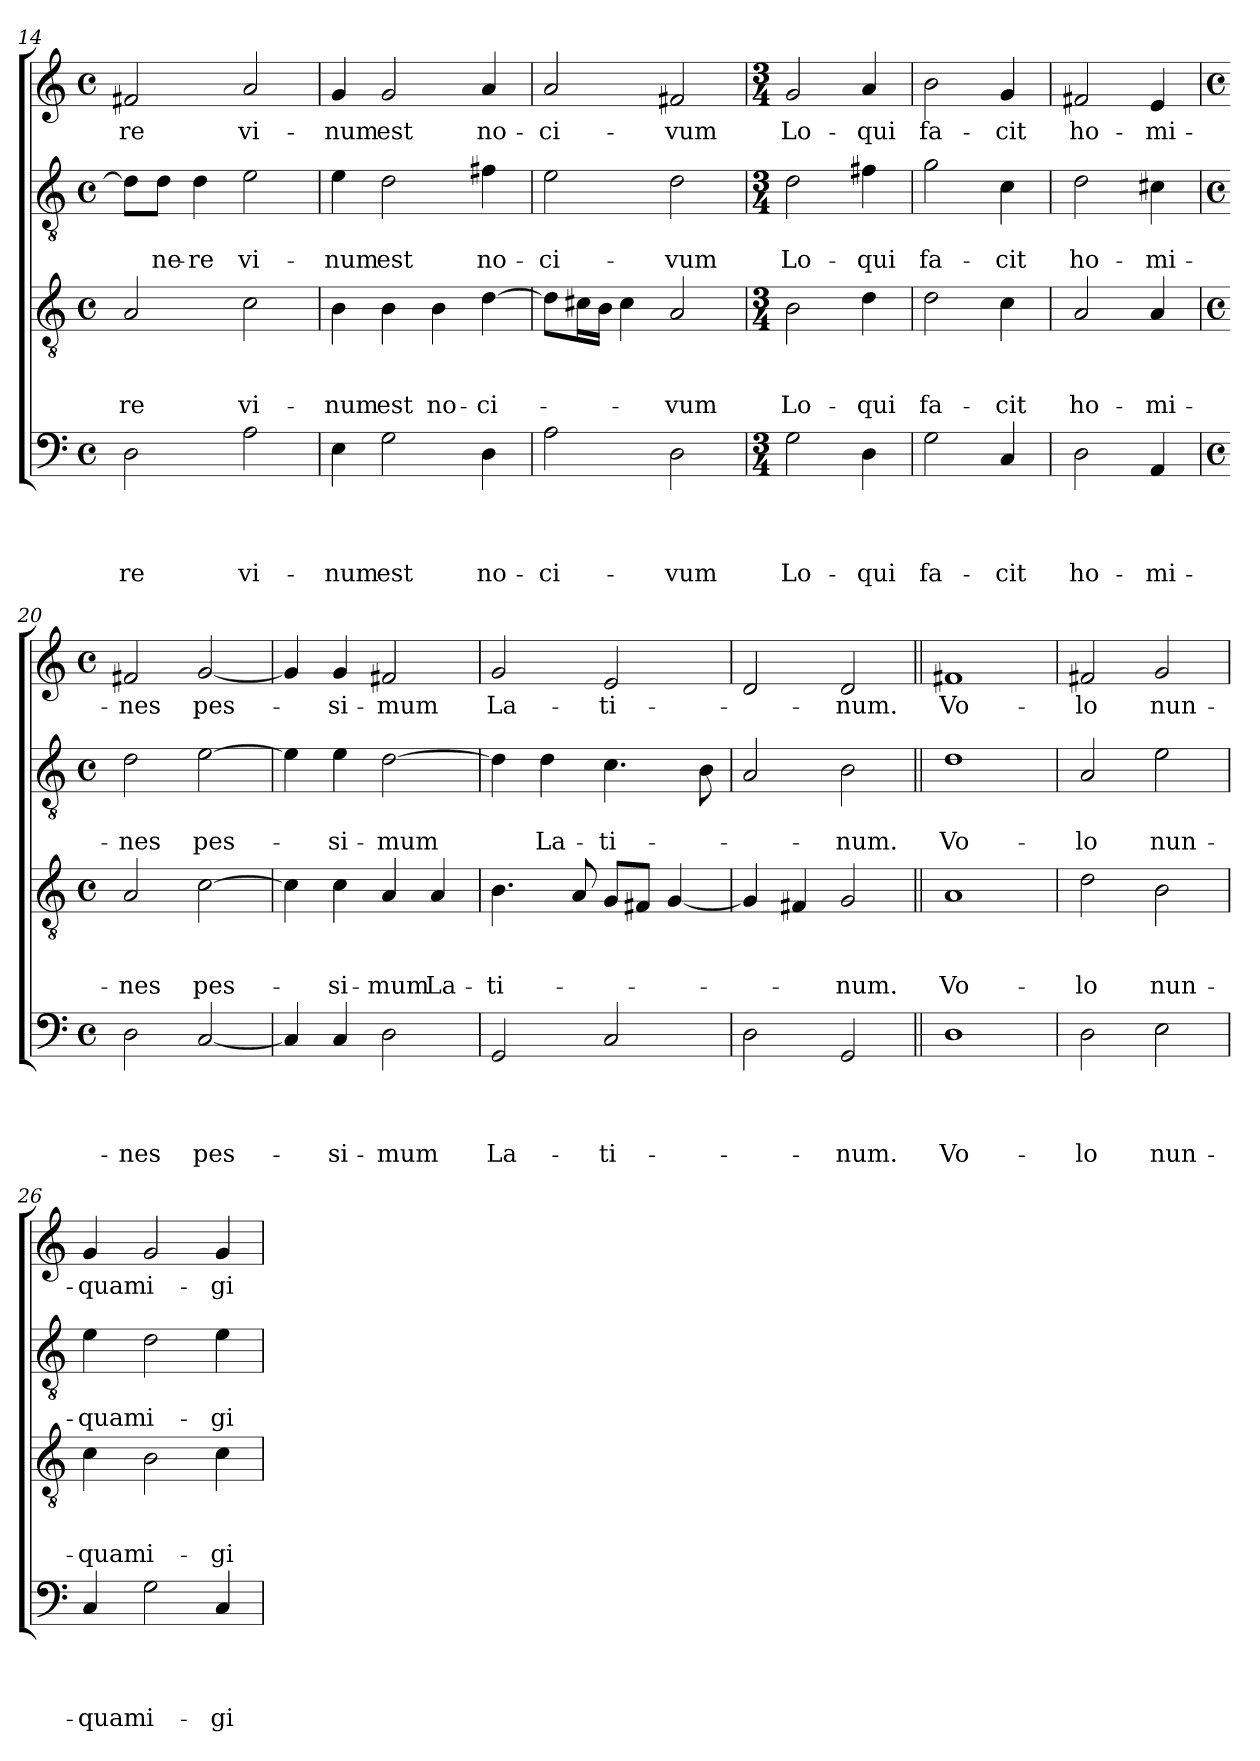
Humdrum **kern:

**kern	**text	**text	**text	**text	**kern	**text	**text	**text	**kern	**text	**text	**kern	**text
*part4	*part4	*part4	*part4	*part4	*part3	*part3	*part3	*part3	*part2	*part2	*part2	*part1	*part1
*staff4	*staff4	*staff4	*staff4	*staff4	*staff3	*staff3	*staff3	*staff3	*staff2	*staff2	*staff2	*staff1	*staff1
*clefF4	*	*	*	*	*clefGv2	*	*	*	*clefGv2	*	*	*clefG2	*
*k[]	*	*	*	*	*k[]	*	*	*	*k[]	*	*	*k[]	*
*C:	*	*	*	*	*C:	*	*	*	*C:	*	*	*C:	*
*M4/4	*	*	*	*	*M4/4	*	*	*	*M4/4	*	*	*M4/4	*
*met(c)	*	*	*	*	*met(c)	*	*	*	*met(c)	*	*	*met(c)	*
=14	=14	=14	=14	=14	=14	=14	=14	=14	=14	=14	=14	=14	=14
!	!	!	!	!LO:LY:b	!	!	!	!LO:LY:b	!	!	!	!	!LO:LY:b
2D\	.	.	.	-re	2A/	.	.	-re	8d\L]	.	.	2f#X/	-re
!	!	!	!	!	!	!	!	!	!	!	!LO:LY:b	!	!
.	.	.	.	.	.	.	.	.	8d\J	.	-ne-	.	.
!	!	!	!	!	!	!	!	!	!	!	!LO:LY:b	!	!
.	.	.	.	.	.	.	.	.	4d\	.	-re	.	.
!	!	!	!	!LO:LY:b	!	!	!	!LO:LY:b	!	!	!LO:LY:b	!	!LO:LY:b
2A\	.	.	.	vi-	2c\	.	.	vi-	2e\	.	vi-	2a/	vi-
=15	=15	=15	=15	=15	=15	=15	=15	=15	=15	=15	=15	=15	=15
!	!	!	!	!LO:LY:b	!	!	!	!LO:LY:b	!	!	!LO:LY:b	!	!LO:LY:b
4E\	.	.	.	-num	4B\	.	.	-num	4e\	.	-num	4g/	-num
!	!	!	!	!LO:LY:b	!	!	!	!LO:LY:b	!	!	!LO:LY:b	!	!LO:LY:b
2G\	.	.	.	est	4B\	.	.	est	2d\	.	est	2g/	est
!	!	!	!	!	!	!	!	!LO:LY:b	!	!	!	!	!
.	.	.	.	.	4B\	.	.	no-	.	.	.	.	.
!	!	!	!	!LO:LY:b	!	!	!	!LO:LY:b	!	!	!LO:LY:b	!	!LO:LY:b
4D\	.	.	.	no-	[4d\	.	.	-ci-	4f#X\	.	no-	4a/	no-
=16	=16	=16	=16	=16	=16	=16	=16	=16	=16	=16	=16	=16	=16
!	!	!	!	!LO:LY:b	!	!	!	!	!	!	!LO:LY:b	!	!LO:LY:b
2A\	.	.	.	-ci-	8d\L]	.	.	.	2e\	.	-ci-	2a/	-ci-
.	.	.	.	.	16c#X\L	.	.	.	.	.	.	.	.
.	.	.	.	.	16B\JJ	.	.	.	.	.	.	.	.
.	.	.	.	.	4c#\	.	.	.	.	.	.	.	.
!	!	!	!	!LO:LY:b	!	!	!	!LO:LY:b	!	!	!LO:LY:b	!	!LO:LY:b
2D\	.	.	.	-vum	2A/	.	.	-vum	2d\	.	-vum	2f#X/	-vum
=17	=17	=17	=17	=17	=17	=17	=17	=17	=17	=17	=17	=17	=17
*M3/4	*	*	*	*	*M3/4	*	*	*	*M3/4	*	*	*M3/4	*
!	!	!	!	!LO:LY:b	!	!	!	!LO:LY:b	!	!	!LO:LY:b	!	!LO:LY:b
2G\	.	.	.	Lo-	2B\	.	.	Lo-	2d\	.	Lo-	2g/	Lo-
!	!	!	!	!LO:LY:b	!	!	!	!LO:LY:b	!	!	!LO:LY:b	!	!LO:LY:b
4D\	.	.	.	-qui	4d\	.	.	-qui	4f#X\	.	-qui	4a/	-qui
=18	=18	=18	=18	=18	=18	=18	=18	=18	=18	=18	=18	=18	=18
!	!	!	!	!LO:LY:b	!	!	!	!LO:LY:b	!	!	!LO:LY:b	!	!LO:LY:b
2G\	.	.	.	fa-	2d\	.	.	fa-	2g\	.	fa-	2b\	fa-
!	!	!	!	!LO:LY:b	!	!	!	!LO:LY:b	!	!	!LO:LY:b	!	!LO:LY:b
4C/	.	.	.	-cit	4c\	.	.	-cit	4c\	.	-cit	4g/	-cit
!!LO:LB:g=z
=19	=19	=19	=19	=19	=19	=19	=19	=19	=19	=19	=19	=19	=19
!	!	!	!	!LO:LY:b	!	!	!	!LO:LY:b	!	!	!LO:LY:b	!	!LO:LY:b
2D\	.	.	.	ho-	2A/	.	.	ho-	2d\	.	ho-	2f#X/	ho-
!	!	!	!	!LO:LY:b	!	!	!	!LO:LY:b	!	!	!LO:LY:b	!	!LO:LY:b
4AA/	.	.	.	-mi-	4A/	.	.	-mi-	4c#X\	.	-mi-	4e/	-mi-
=20	=20	=20	=20	=20	=20	=20	=20	=20	=20	=20	=20	=20	=20
*M4/4	*	*	*	*	*M4/4	*	*	*	*M4/4	*	*	*M4/4	*
*met(c)	*	*	*	*	*met(c)	*	*	*	*met(c)	*	*	*met(c)	*
!	!	!	!	!LO:LY:b	!	!	!	!LO:LY:b	!	!	!LO:LY:b	!	!LO:LY:b
2D\	.	.	.	-nes	2A/	.	.	-nes	2d\	.	-nes	2f#X/	-nes
!	!	!	!	!LO:LY:b	!	!	!	!LO:LY:b	!	!	!LO:LY:b	!	!LO:LY:b
[2C/	.	.	.	pes-	[2c\	.	.	pes-	[2e\	.	pes-	[2g/	pes-
=21	=21	=21	=21	=21	=21	=21	=21	=21	=21	=21	=21	=21	=21
4C/]	.	.	.	.	4c\]	.	.	.	4e\]	.	.	4g/]	.
!	!	!	!	!LO:LY:b	!	!	!	!LO:LY:b	!	!	!LO:LY:b	!	!LO:LY:b
4C/	.	.	.	-si-	4c\	.	.	-si-	4e\	.	-si-	4g/	-si-
!	!	!	!	!LO:LY:b	!	!	!	!LO:LY:b	!	!	!LO:LY:b	!	!LO:LY:b
2D\	.	.	.	-mum	4A/	.	.	-mum	[2d\	.	-mum	2f#X/	-mum
!	!	!	!	!	!	!	!	!LO:LY:b	!	!	!	!	!
.	.	.	.	.	4A/	.	.	La-	.	.	.	.	.
=22	=22	=22	=22	=22	=22	=22	=22	=22	=22	=22	=22	=22	=22
!	!	!	!	!LO:LY:b	!	!	!	!LO:LY:b	!	!	!	!	!LO:LY:b
2GG/	.	.	.	La-	4.B\	.	.	-ti-	4d\]	.	.	2g/	La-
!	!	!	!	!	!	!	!	!	!	!	!LO:LY:b	!	!
.	.	.	.	.	.	.	.	.	4d\	.	La-	.	.
.	.	.	.	.	8A/	.	.	.	.	.	.	.	.
!	!	!	!	!LO:LY:b	!	!	!	!	!	!	!LO:LY:b	!	!LO:LY:b
2C/	.	.	.	-ti-	8G/L	.	.	.	4.c\	.	-ti-	2e/	-ti-
.	.	.	.	.	8F#X/J	.	.	.	.	.	.	.	.
.	.	.	.	.	[4G/	.	.	.	.	.	.	.	.
.	.	.	.	.	.	.	.	.	8B\	.	.	.	.
=23	=23	=23	=23	=23	=23	=23	=23	=23	=23	=23	=23	=23	=23
2D\	.	.	.	.	4G/]	.	.	.	2A/	.	.	2d/	.
.	.	.	.	.	4F#X/	.	.	.	.	.	.	.	.
!	!	!	!	!LO:LY:b	!	!	!	!LO:LY:b	!	!	!LO:LY:b	!	!LO:LY:b
2GG/	.	.	.	-num.	2G/	.	.	-num.	2B\	.	-num.	2d/	-num.
=24||	=24||	=24||	=24||	=24||	=24||	=24||	=24||	=24||	=24||	=24||	=24||	=24||	=24||
!	!	!	!	!LO:LY:b	!	!	!	!LO:LY:b	!	!	!LO:LY:b	!	!LO:LY:b
1D	.	.	.	Vo-	1A	.	.	Vo-	1d	.	Vo-	1f#X	Vo-
!!LO:PB:g=z
=25	=25	=25	=25	=25	=25	=25	=25	=25	=25	=25	=25	=25	=25
!	!	!	!	!LO:LY:b	!	!	!	!LO:LY:b	!	!	!LO:LY:b	!	!LO:LY:b
2D\	.	.	.	-lo	2d\	.	.	-lo	2A/	.	-lo	2f#X/	-lo
!	!	!	!	!LO:LY:b	!	!	!	!LO:LY:b	!	!	!LO:LY:b	!	!LO:LY:b
2E\	.	.	.	nun-	2B\	.	.	nun-	2e\	.	nun-	2g/	nun-
=26	=26	=26	=26	=26	=26	=26	=26	=26	=26	=26	=26	=26	=26
!	!	!	!	!LO:LY:b	!	!	!	!LO:LY:b	!	!	!LO:LY:b	!	!LO:LY:b
4C/	.	.	.	-quam	4c\	.	.	-quam	4e\	.	-quam	4g/	-quam
!	!	!	!	!LO:LY:b	!	!	!	!LO:LY:b	!	!	!LO:LY:b	!	!LO:LY:b
2G\	.	.	.	i-	2B\	.	.	i-	2d\	.	i-	2g/	i-
!	!	!	!	!LO:LY:b	!	!	!	!LO:LY:b	!	!	!LO:LY:b	!	!LO:LY:b
4C/	.	.	.	-gi-	4c\	.	.	-gi-	4e\	.	-gi-	4g/	-gi-
=	=	=	=	=	=	=	=	=	=	=	=	=	=
*-	*-	*-	*-	*-	*-	*-	*-	*-	*-	*-	*-	*-	*-
